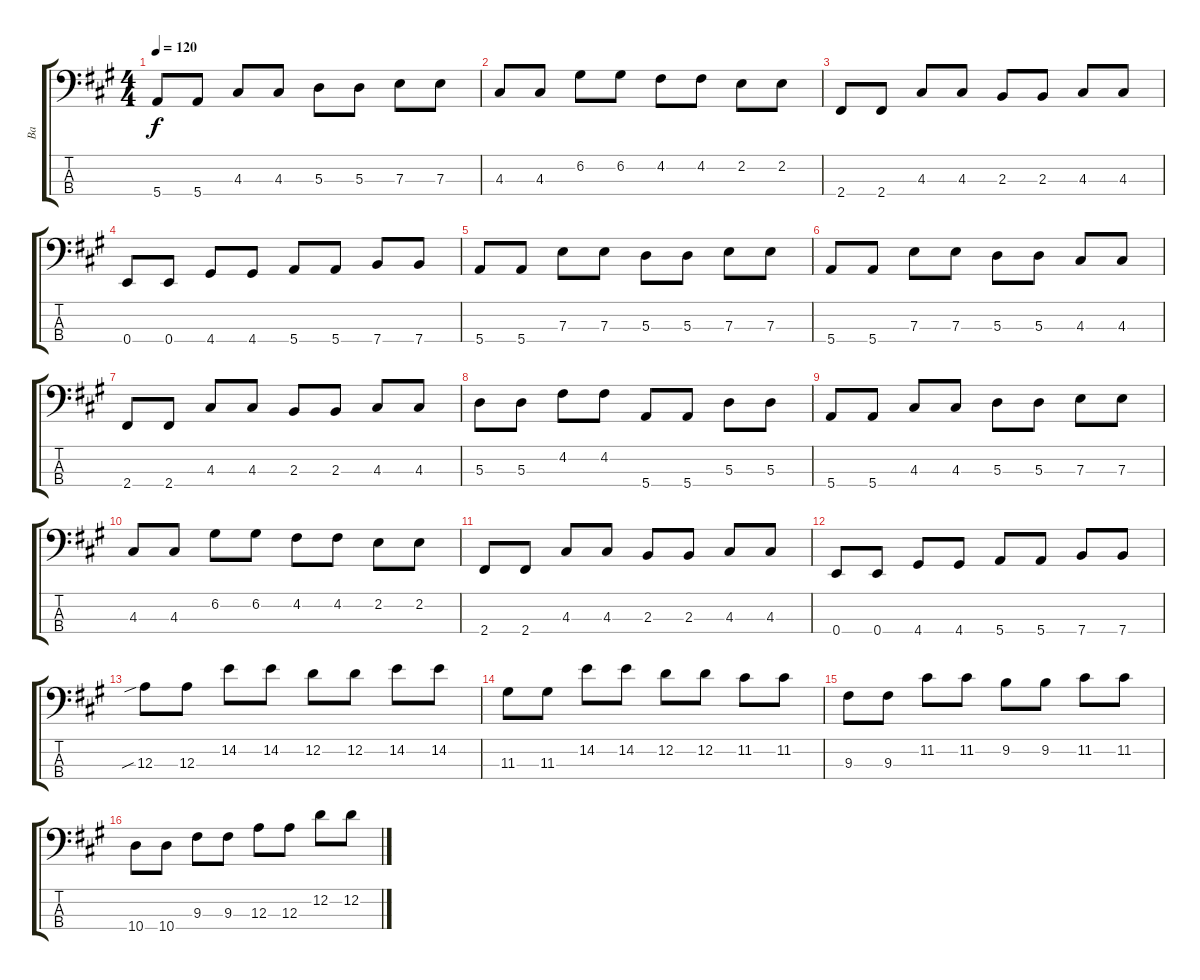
\track ("Ba" "Ba") {instrument slapbass1}
\staff {score tabs}
\tuning (G2 D2 A1 E1) {hide}
\ts (4 4)
\tempo 120
\clef f4
\ks a
5.4.8{dy f} 5.4.8 4.3.8 4.3.8 5.3.8 5.3.8 7.3.8 7.3.8 |
4.3.8 4.3.8 6.2.8 6.2.8 4.2.8 4.2.8 2.2.8 2.2.8 |
2.4.8 2.4.8 4.3.8 4.3.8 2.3.8 2.3.8 4.3.8 4.3.8 |
0.4.8 0.4.8 4.4.8 4.4.8 5.4.8 5.4.8 7.4.8 7.4.8 |
5.4.8 5.4.8 7.3.8 7.3.8 5.3.8 5.3.8 7.3.8 7.3.8 |
5.4.8 5.4.8 7.3.8 7.3.8 5.3.8 5.3.8 4.3.8 4.3.8 |
2.4.8 2.4.8 4.3.8 4.3.8 2.3.8 2.3.8 4.3.8 4.3.8 |
5.3.8 5.3.8 4.2.8 4.2.8 5.4.8 5.4.8 5.3.8 5.3.8 |
5.4.8 5.4.8 4.3.8 4.3.8 5.3.8 5.3.8 7.3.8 7.3.8 |
4.3.8 4.3.8 6.2.8 6.2.8 4.2.8 4.2.8 2.2.8 2.2.8 |
2.4.8 2.4.8 4.3.8 4.3.8 2.3.8 2.3.8 4.3.8 4.3.8 |
0.4.8 0.4.8 4.4.8 4.4.8 5.4.8 5.4.8 7.4.8 7.4.8 |
12.3{sib}.8 12.3.8 14.2.8 14.2.8 12.2.8 12.2.8 14.2.8 14.2.8 |
11.3.8 11.3.8 14.2.8 14.2.8 12.2.8 12.2.8 11.2.8 11.2.8 |
9.3.8 9.3.8 11.2.8 11.2.8 9.2.8 9.2.8 11.2.8 11.2.8 |
10.4.8 10.4.8 9.3.8 9.3.8 12.3.8 12.3.8 12.2.8 12.2.8
